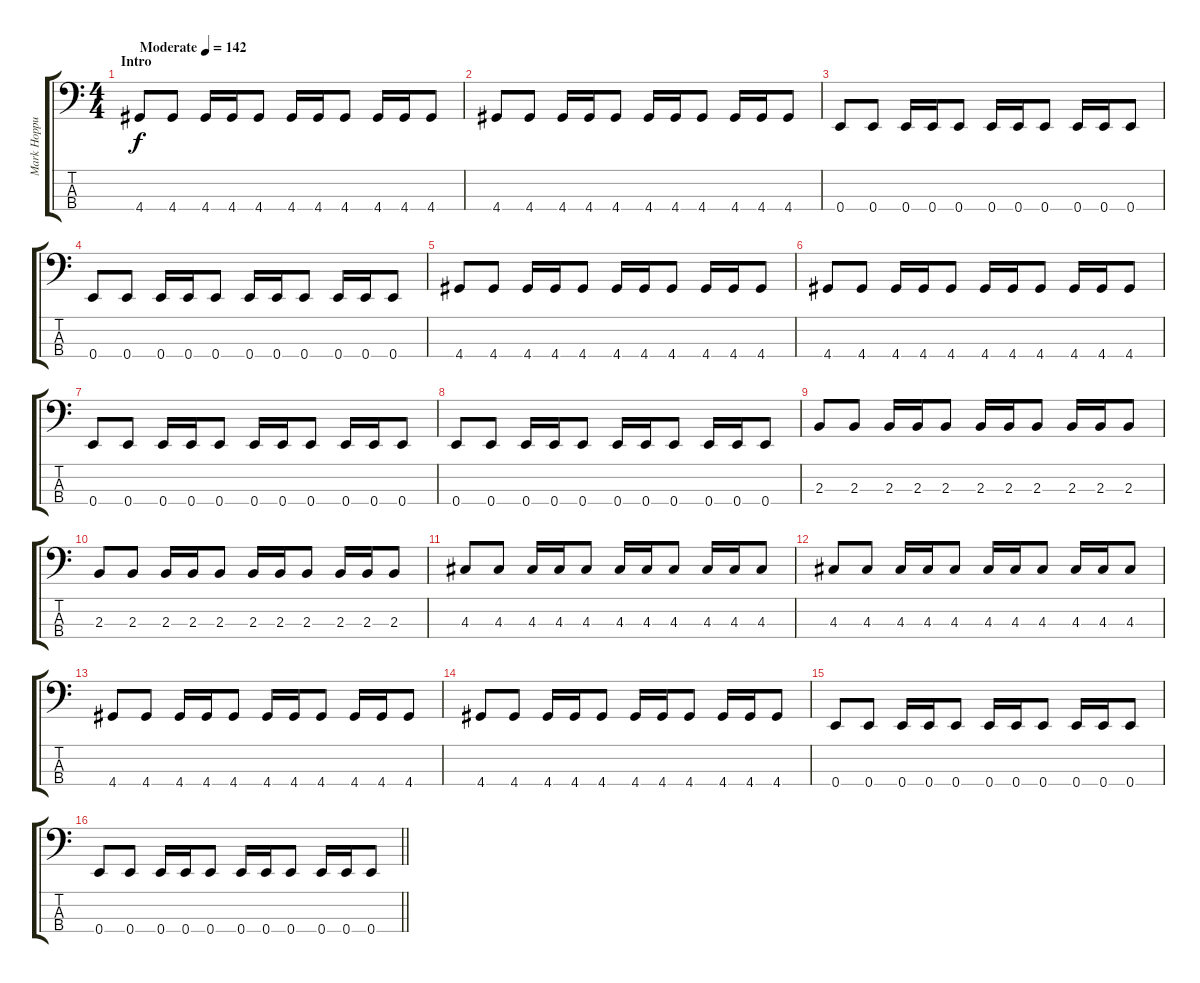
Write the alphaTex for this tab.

\track ("Mark Hoppus - Bass" "Mark Hoppu") {instrument electricbasspick}
\staff {score tabs}
\tuning (G2 D2 A1 E1) {hide}
\ts (4 4)
\section ("" "Intro")
\tempo (142 "Moderate")
\clef f4
\ks c
4.4.8{dy f instrument electricbasspick} 4.4.8 4.4.16 4.4.16 4.4.8 4.4.16 4.4.16 4.4.8 4.4.16 4.4.16 4.4.8 |
4.4.8 4.4.8 4.4.16 4.4.16 4.4.8 4.4.16 4.4.16 4.4.8 4.4.16 4.4.16 4.4.8 |
0.4.8 0.4.8 0.4.16 0.4.16 0.4.8 0.4.16 0.4.16 0.4.8 0.4.16 0.4.16 0.4.8 |
0.4.8 0.4.8 0.4.16 0.4.16 0.4.8 0.4.16 0.4.16 0.4.8 0.4.16 0.4.16 0.4.8 |
4.4.8 4.4.8 4.4.16 4.4.16 4.4.8 4.4.16 4.4.16 4.4.8 4.4.16 4.4.16 4.4.8 |
4.4.8 4.4.8 4.4.16 4.4.16 4.4.8 4.4.16 4.4.16 4.4.8 4.4.16 4.4.16 4.4.8 |
0.4.8 0.4.8 0.4.16 0.4.16 0.4.8 0.4.16 0.4.16 0.4.8 0.4.16 0.4.16 0.4.8 |
0.4.8 0.4.8 0.4.16 0.4.16 0.4.8 0.4.16 0.4.16 0.4.8 0.4.16 0.4.16 0.4.8 |
2.3.8 2.3.8 2.3.16 2.3.16 2.3.8 2.3.16 2.3.16 2.3.8 2.3.16 2.3.16 2.3.8 |
2.3.8 2.3.8 2.3.16 2.3.16 2.3.8 2.3.16 2.3.16 2.3.8 2.3.16 2.3.16 2.3.8 |
4.3.8 4.3.8 4.3.16 4.3.16 4.3.8 4.3.16 4.3.16 4.3.8 4.3.16 4.3.16 4.3.8 |
4.3.8 4.3.8 4.3.16 4.3.16 4.3.8 4.3.16 4.3.16 4.3.8 4.3.16 4.3.16 4.3.8 |
4.4.8 4.4.8 4.4.16 4.4.16 4.4.8 4.4.16 4.4.16 4.4.8 4.4.16 4.4.16 4.4.8 |
4.4.8 4.4.8 4.4.16 4.4.16 4.4.8 4.4.16 4.4.16 4.4.8 4.4.16 4.4.16 4.4.8 |
0.4.8 0.4.8 0.4.16 0.4.16 0.4.8 0.4.16 0.4.16 0.4.8 0.4.16 0.4.16 0.4.8 |
\barLineRight lightlight
0.4.8 0.4.8 0.4.16 0.4.16 0.4.8 0.4.16 0.4.16 0.4.8 0.4.16 0.4.16 0.4.8
